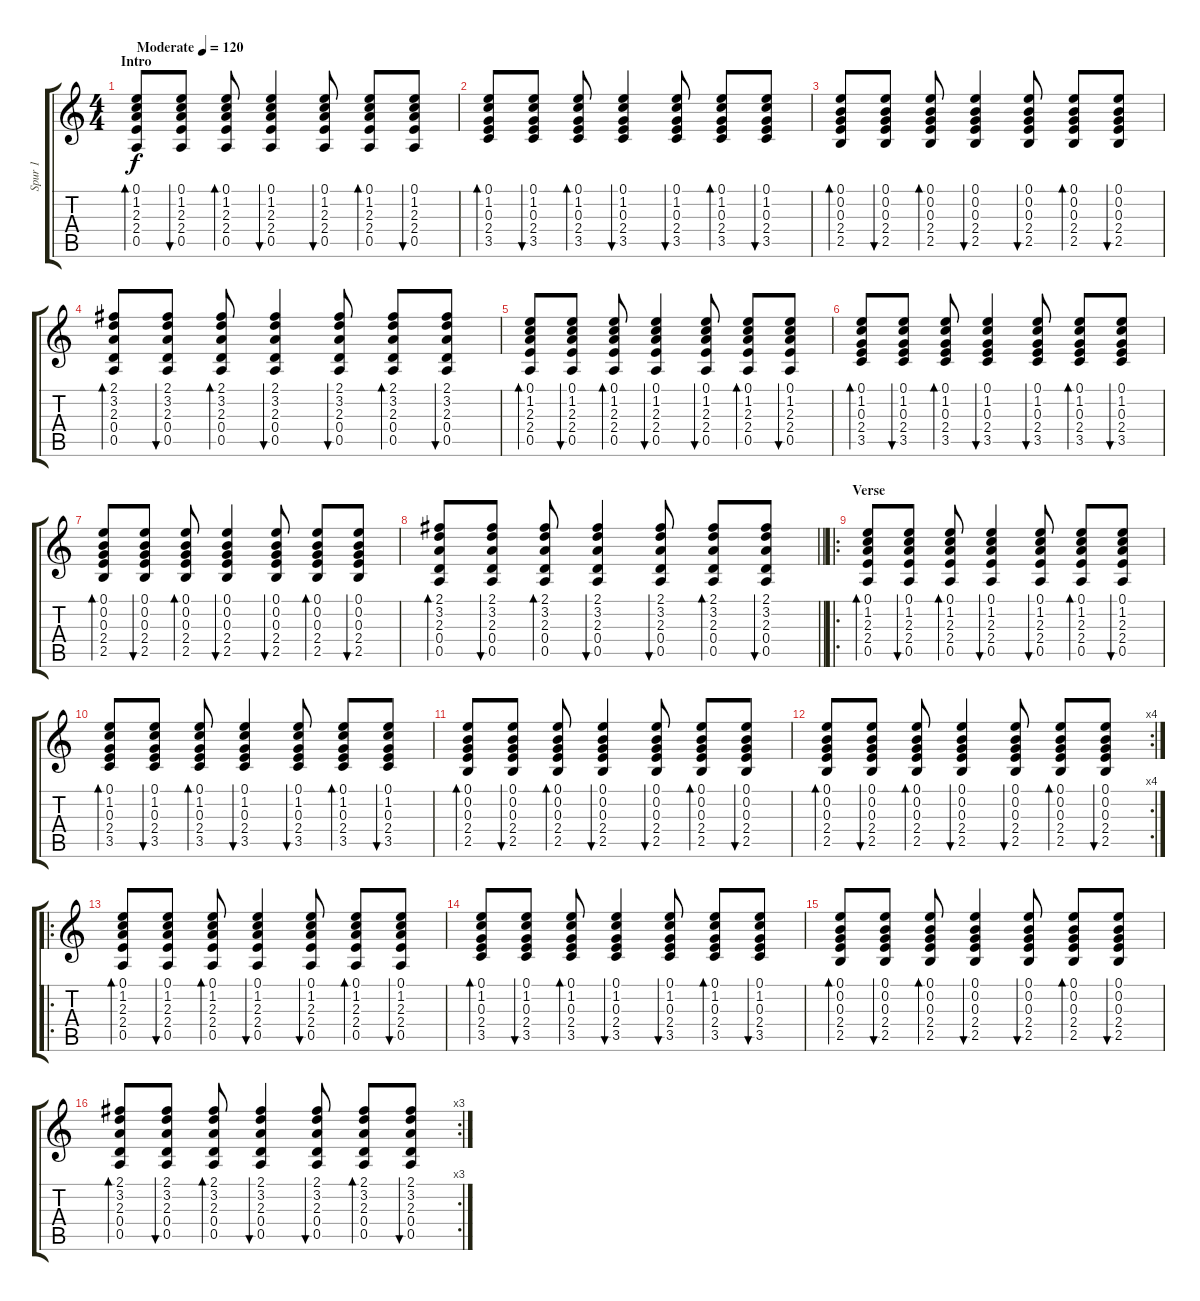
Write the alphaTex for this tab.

\track ("Spur 1" "Spur 1") {instrument acousticguitarsteel}
\staff {score tabs}
\tuning (E4 B3 G3 D3 A2 E2) {hide}
\ts (4 4)
\section ("" "Intro")
\tempo (120 "Moderate")
\clef g2
\ks c
(0.1 1.2 2.3 2.4 0.5).8{bd 60 dy f instrument acousticguitarsteel} (0.1 1.2 2.3 2.4 0.5).8{bu 60} (0.1 1.2 2.3 2.4 0.5).8{bd 60} (0.1 1.2 2.3 2.4 0.5).4{bu 60} (0.1 1.2 2.3 2.4 0.5).8{bu 60} (0.1 1.2 2.3 2.4 0.5).8{bd 60} (0.1 1.2 2.3 2.4 0.5).8{bu 60} |
(0.1 1.2 0.3 2.4 3.5).8{bd 60} (0.1 1.2 0.3 2.4 3.5).8{bu 60} (0.1 1.2 0.3 2.4 3.5).8{bd 60} (0.1 1.2 0.3 2.4 3.5).4{bu 60} (0.1 1.2 0.3 2.4 3.5).8{bu 60} (0.1 1.2 0.3 2.4 3.5).8{bd 60} (0.1 1.2 0.3 2.4 3.5).8{bu 60} |
(0.1 0.2 0.3 2.4 2.5).8{bd 60} (0.1 0.2 0.3 2.4 2.5).8{bu 60} (0.1 0.2 0.3 2.4 2.5).8{bd 60} (0.1 0.2 0.3 2.4 2.5).4{bu 60} (0.1 0.2 0.3 2.4 2.5).8{bu 60} (0.1 0.2 0.3 2.4 2.5).8{bd 60} (0.1 0.2 0.3 2.4 2.5).8{bu 60} |
(2.1 3.2 2.3 0.4 0.5).8{bd 60} (2.1 3.2 2.3 0.4 0.5).8{bu 60} (2.1 3.2 2.3 0.4 0.5).8{bd 60} (2.1 3.2 2.3 0.4 0.5).4{bu 60} (2.1 3.2 2.3 0.4 0.5).8{bu 60} (2.1 3.2 2.3 0.4 0.5).8{bd 60} (2.1 3.2 2.3 0.4 0.5).8{bu 60} |
(0.1 1.2 2.3 2.4 0.5).8{bd 60} (0.1 1.2 2.3 2.4 0.5).8{bu 60} (0.1 1.2 2.3 2.4 0.5).8{bd 60} (0.1 1.2 2.3 2.4 0.5).4{bu 60} (0.1 1.2 2.3 2.4 0.5).8{bu 60} (0.1 1.2 2.3 2.4 0.5).8{bd 60} (0.1 1.2 2.3 2.4 0.5).8{bu 60} |
(0.1 1.2 0.3 2.4 3.5).8{bd 60} (0.1 1.2 0.3 2.4 3.5).8{bu 60} (0.1 1.2 0.3 2.4 3.5).8{bd 60} (0.1 1.2 0.3 2.4 3.5).4{bu 60} (0.1 1.2 0.3 2.4 3.5).8{bu 60} (0.1 1.2 0.3 2.4 3.5).8{bd 60} (0.1 1.2 0.3 2.4 3.5).8{bu 60} |
(0.1 0.2 0.3 2.4 2.5).8{bd 60} (0.1 0.2 0.3 2.4 2.5).8{bu 60} (0.1 0.2 0.3 2.4 2.5).8{bd 60} (0.1 0.2 0.3 2.4 2.5).4{bu 60} (0.1 0.2 0.3 2.4 2.5).8{bu 60} (0.1 0.2 0.3 2.4 2.5).8{bd 60} (0.1 0.2 0.3 2.4 2.5).8{bu 60} |
\barLineRight lightlight
(2.1 3.2 2.3 0.4 0.5).8{bd 60} (2.1 3.2 2.3 0.4 0.5).8{bu 60} (2.1 3.2 2.3 0.4 0.5).8{bd 60} (2.1 3.2 2.3 0.4 0.5).4{bu 60} (2.1 3.2 2.3 0.4 0.5).8{bu 60} (2.1 3.2 2.3 0.4 0.5).8{bd 60} (2.1 3.2 2.3 0.4 0.5).8{bu 60} |
\ro
\section ("" "Verse")
(0.1 1.2 2.3 2.4 0.5).8{bd 60} (0.1 1.2 2.3 2.4 0.5).8{bu 60} (0.1 1.2 2.3 2.4 0.5).8{bd 60} (0.1 1.2 2.3 2.4 0.5).4{bu 60} (0.1 1.2 2.3 2.4 0.5).8{bu 60} (0.1 1.2 2.3 2.4 0.5).8{bd 60} (0.1 1.2 2.3 2.4 0.5).8{bu 60} |
(0.1 1.2 0.3 2.4 3.5).8{bd 60} (0.1 1.2 0.3 2.4 3.5).8{bu 60} (0.1 1.2 0.3 2.4 3.5).8{bd 60} (0.1 1.2 0.3 2.4 3.5).4{bu 60} (0.1 1.2 0.3 2.4 3.5).8{bu 60} (0.1 1.2 0.3 2.4 3.5).8{bd 60} (0.1 1.2 0.3 2.4 3.5).8{bu 60} |
(0.1 0.2 0.3 2.4 2.5).8{bd 60} (0.1 0.2 0.3 2.4 2.5).8{bu 60} (0.1 0.2 0.3 2.4 2.5).8{bd 60} (0.1 0.2 0.3 2.4 2.5).4{bu 60} (0.1 0.2 0.3 2.4 2.5).8{bu 60} (0.1 0.2 0.3 2.4 2.5).8{bd 60} (0.1 0.2 0.3 2.4 2.5).8{bu 60} |
\rc 4
(0.1 0.2 0.3 2.4 2.5).8{bd 60} (0.1 0.2 0.3 2.4 2.5).8{bu 60} (0.1 0.2 0.3 2.4 2.5).8{bd 60} (0.1 0.2 0.3 2.4 2.5).4{bu 60} (0.1 0.2 0.3 2.4 2.5).8{bu 60} (0.1 0.2 0.3 2.4 2.5).8{bd 60} (0.1 0.2 0.3 2.4 2.5).8{bu 60} |
\ro
(0.1 1.2 2.3 2.4 0.5).8{bd 60} (0.1 1.2 2.3 2.4 0.5).8{bu 60} (0.1 1.2 2.3 2.4 0.5).8{bd 60} (0.1 1.2 2.3 2.4 0.5).4{bu 60} (0.1 1.2 2.3 2.4 0.5).8{bu 60} (0.1 1.2 2.3 2.4 0.5).8{bd 60} (0.1 1.2 2.3 2.4 0.5).8{bu 60} |
(0.1 1.2 0.3 2.4 3.5).8{bd 60} (0.1 1.2 0.3 2.4 3.5).8{bu 60} (0.1 1.2 0.3 2.4 3.5).8{bd 60} (0.1 1.2 0.3 2.4 3.5).4{bu 60} (0.1 1.2 0.3 2.4 3.5).8{bu 60} (0.1 1.2 0.3 2.4 3.5).8{bd 60} (0.1 1.2 0.3 2.4 3.5).8{bu 60} |
(0.1 0.2 0.3 2.4 2.5).8{bd 60} (0.1 0.2 0.3 2.4 2.5).8{bu 60} (0.1 0.2 0.3 2.4 2.5).8{bd 60} (0.1 0.2 0.3 2.4 2.5).4{bu 60} (0.1 0.2 0.3 2.4 2.5).8{bu 60} (0.1 0.2 0.3 2.4 2.5).8{bd 60} (0.1 0.2 0.3 2.4 2.5).8{bu 60} |
\rc 3
(2.1 3.2 2.3 0.4 0.5).8{bd 60} (2.1 3.2 2.3 0.4 0.5).8{bu 60} (2.1 3.2 2.3 0.4 0.5).8{bd 60} (2.1 3.2 2.3 0.4 0.5).4{bu 60} (2.1 3.2 2.3 0.4 0.5).8{bu 60} (2.1 3.2 2.3 0.4 0.5).8{bd 60} (2.1 3.2 2.3 0.4 0.5).8{bu 60}
